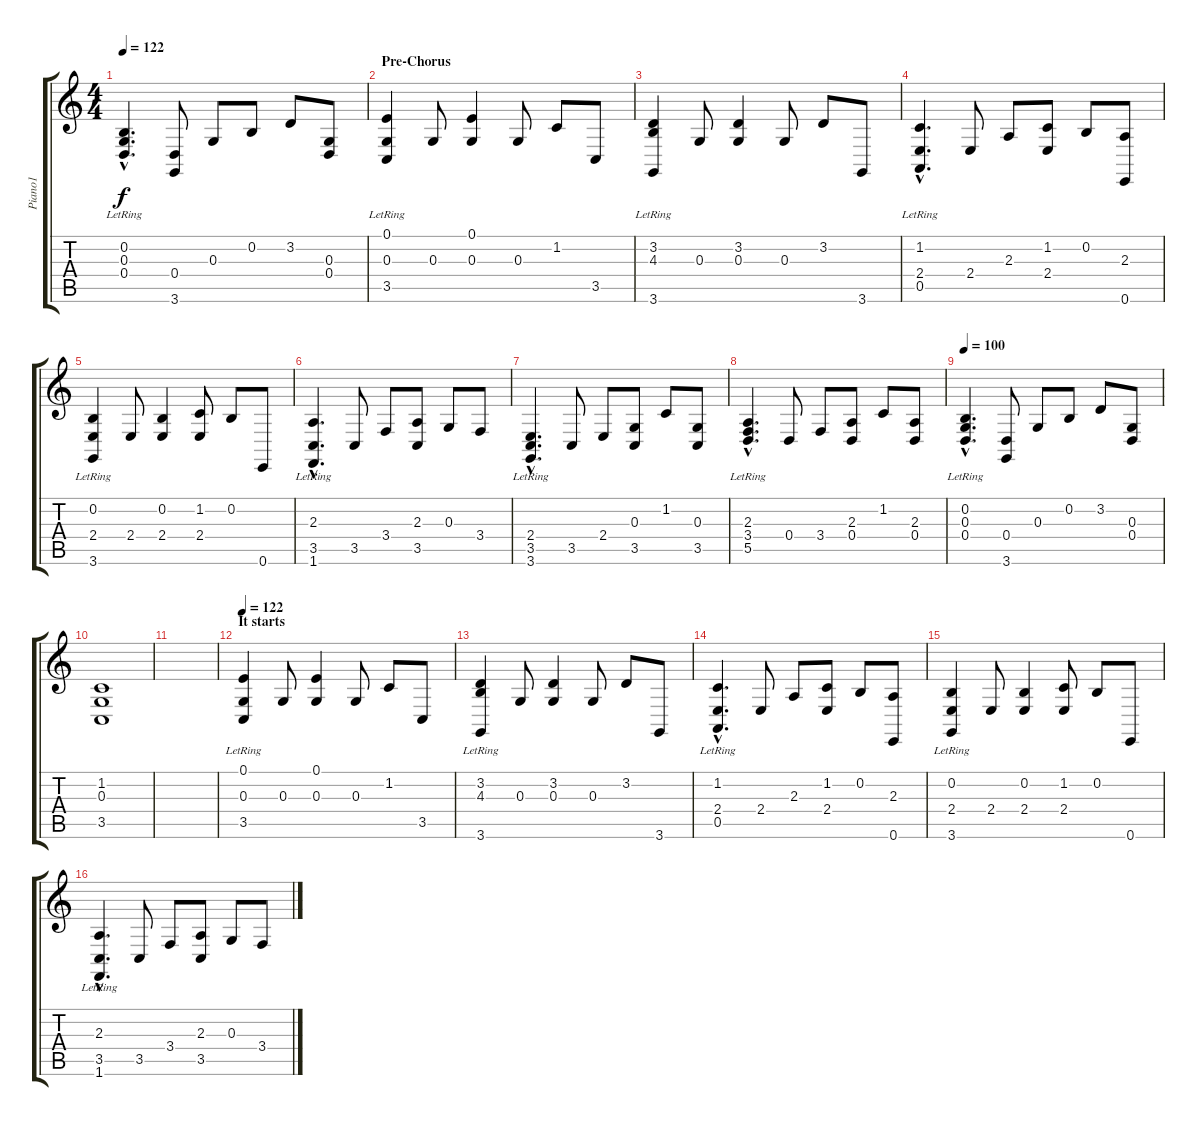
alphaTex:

\track ("Piano1" "Piano1") {instrument acousticgrandpiano}
\staff {score tabs}
\tuning (E4 B3 G3 D3 A2 E2) {hide}
\ts (4 4)
\tempo 122
\clef g2
\ks c
(0.2{hac} 0.3{hac lr} 0.4{hac}).4{d dy f} (0.4 3.6).8 0.3.8 0.2.8 3.2.8 (0.3 0.4).8 |
\section ("" "Pre-Chorus")
(0.1 0.3 3.5{lr}).4 0.3.8 (0.1 0.3).4 0.3.8 1.2.8 3.5.8 |
(3.2 4.3 3.6{lr}).4 0.3.8 (3.2 0.3).4 0.3.8 3.2.8 3.6.8 |
(1.2{hac} 2.4{hac} 0.5{hac lr}).4{d} 2.4.8 2.3.8 (1.2 2.4).8 0.2.8 (2.3 0.6).8 |
(0.2 2.4 3.6{lr}).4 2.4.8 (0.2 2.4).4 (1.2 2.4).8 0.2.8 0.6.8 |
(2.3{hac} 3.5{hac} 1.6{hac lr}).4{d} 3.5.8 3.4.8 (2.3 3.5).8 0.3.8 3.4.8 |
(2.4{hac} 3.5{hac} 3.6{hac lr}).4{d} 3.5.8 2.4.8 (0.3 3.5).8 1.2.8 (0.3 3.5).8 |
(2.3{hac} 3.4{hac lr} 5.5{hac}).4{d} 0.4.8 3.4.8 (2.3 0.4).8 1.2.8 (2.3 0.4).8 |
\tempo 100
(0.2{hac} 0.3{hac lr} 0.4{hac}).4{d} (0.4 3.6).8 0.3.8 0.2.8 3.2.8 (0.3 0.4).8 |
(1.2 0.3 3.5).1 |
|
\section ("" "It starts")
\tempo 122
(0.1 0.3 3.5{lr}).4 0.3.8 (0.1 0.3).4 0.3.8 1.2.8 3.5.8 |
(3.2 4.3 3.6{lr}).4 0.3.8 (3.2 0.3).4 0.3.8 3.2.8 3.6.8 |
(1.2{hac} 2.4{hac} 0.5{hac lr}).4{d} 2.4.8 2.3.8 (1.2 2.4).8 0.2.8 (2.3 0.6).8 |
(0.2 2.4 3.6{lr}).4 2.4.8 (0.2 2.4).4 (1.2 2.4).8 0.2.8 0.6.8 |
(2.3{hac} 3.5{hac} 1.6{hac lr}).4{d} 3.5.8 3.4.8 (2.3 3.5).8 0.3.8 3.4.8
